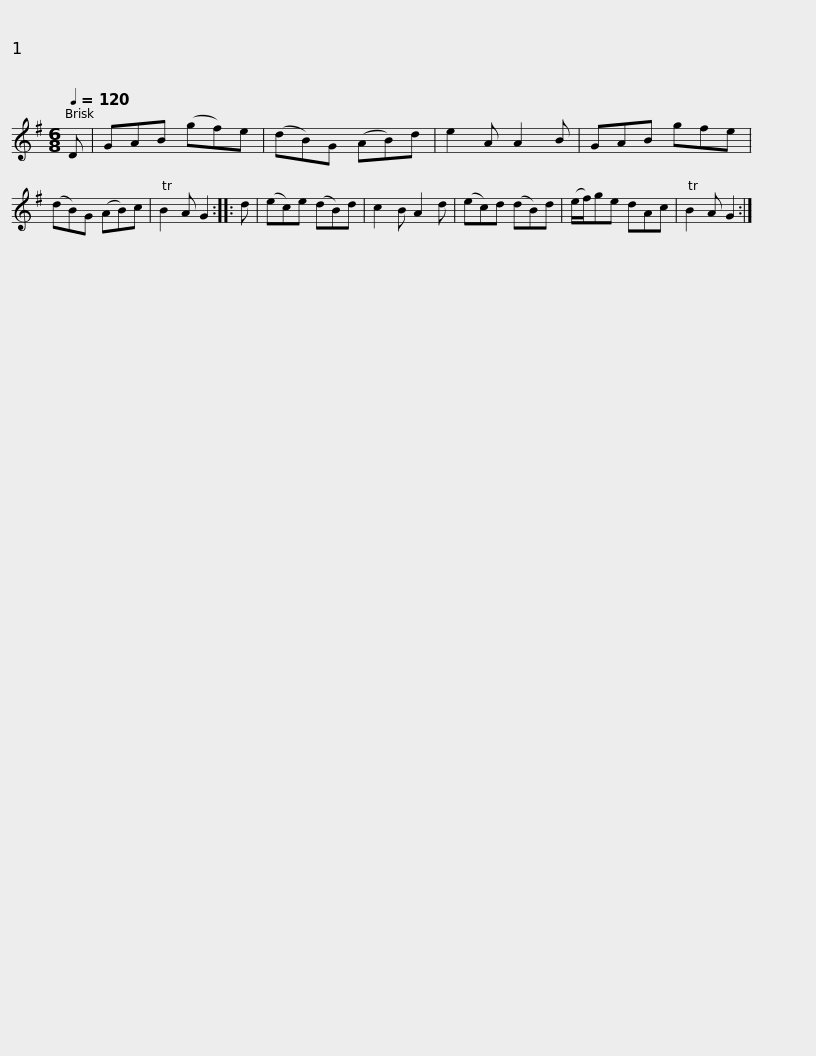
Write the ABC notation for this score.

X:1
L:1/8
Q:1/4=120
M:6/8
I:linebreak $
K:G
V:1 treble
V:1
 D | GAB (gf)e | (dB)G (AB)d | e2 A A2 B | GAB gfe | %5
 (dB)G (AB)c | TB2 A G2 :: d | (ec)e (dB)d |$ c2 B A2 d | %10
 (ec)d (dB)d | (e/f/)ge dAc | TB2 A G2 :| %13
